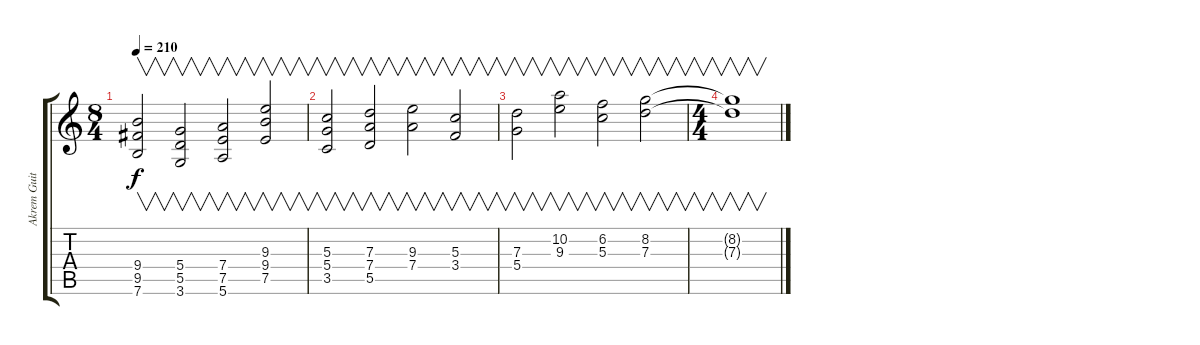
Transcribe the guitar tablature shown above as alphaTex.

\track ("Akrem Guitare" "Akrem Guit") {instrument distortionguitar}
\staff {score tabs}
\tuning (E4 B3 G3 D3 A2 E2) {hide}
\ts (8 4)
\tempo 210
\clef g2
\ks c
(9.4 9.5 7.6).2{v dy f} (5.4 5.5 3.6).2{v} (7.4 7.5 5.6).2{v} (9.3 9.4 7.5).2{v} |
(5.3 5.4 3.5).2{v} (7.3 7.4 5.5).2{v} (9.3 7.4).2{v} (5.3 3.4).2{v} |
(7.3 5.4).2{v} (10.2 9.3).2{v} (6.2 5.3).2{v} (8.2 7.3).2{v} |
\ts (4 4)
(8.2{t} 7.3{t}).1{v}
